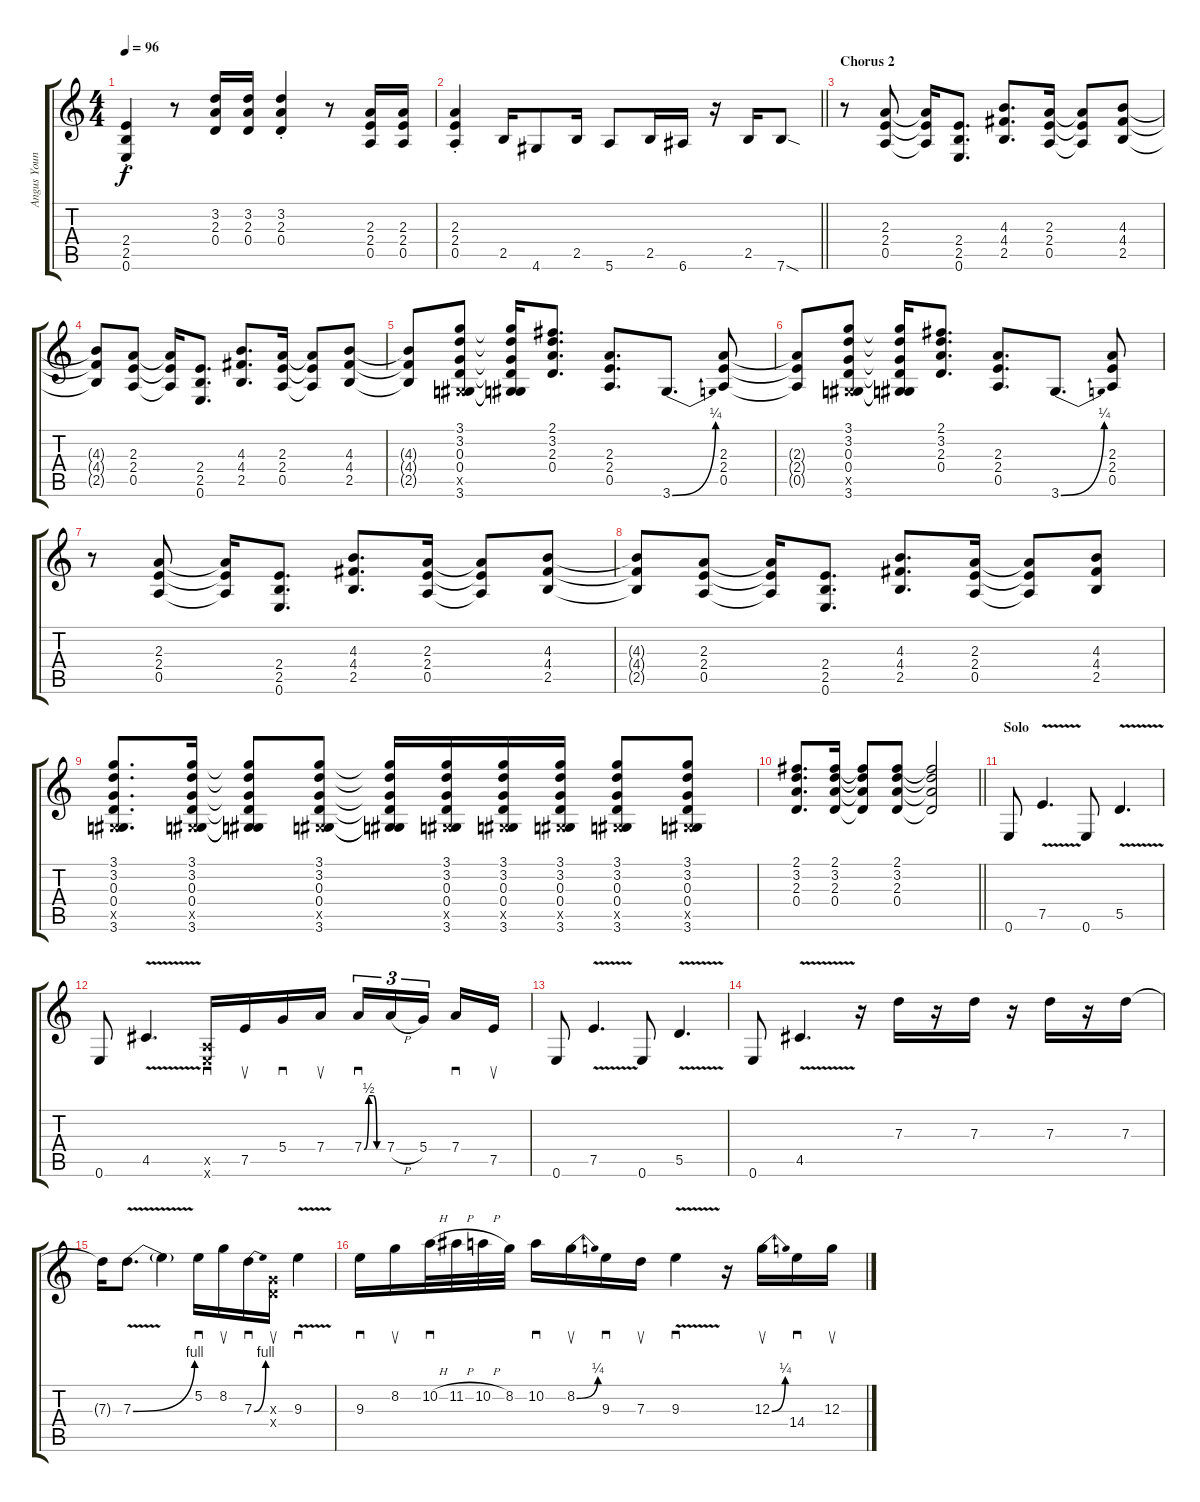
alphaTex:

\track ("Angus Young" "Angus Youn") {instrument distortionguitar}
\staff {score tabs}
\tuning (E4 B3 G3 D3 A2 E2) {hide}
\ts (4 4)
\tempo 96
\clef g2
\ks c
(2.4{st} 2.5{st} 0.6{st}).4{dy f} r.8 (3.2 2.3 0.4).16 (3.2 2.3 0.4).16 (3.2{st} 2.3{st} 0.4{st}).4 r.8 (2.3 2.4 0.5).16 (2.3 2.4 0.5).16 |
\barLineRight lightlight
(2.3{st} 2.4{st} 0.5{st}).4 2.5.16 4.6.8 2.5.16 5.6.8 2.5.16 6.6.16 r.16 2.5.16 7.6{sod}.8 |
\section ("" "Chorus 2")
r.8 (2.3 2.4 0.5).8 (2.3{t} 2.4{t} 0.5{t}).16 (2.4 2.5 0.6).8{d} (4.3 4.4 2.5).8{d} (2.3 2.4 0.5).16 (2.3{t} 2.4{t} 0.5{t}).8 (4.3 4.4 2.5).8 |
(4.3{t} 4.4{t} 2.5{t}).8 (2.3 2.4 0.5).8 (2.3{t} 2.4{t} 0.5{t}).16 (2.4 2.5 0.6).8{d} (4.3 4.4 2.5).8{d} (2.3 2.4 0.5).16 (2.3{t} 2.4{t} 0.5{t}).8 (4.3 4.4 2.5).8 |
(4.3{t} 4.4{t} 2.5{t}).8 (3.1 3.2 0.3 0.4 -1.5{x} 3.6).8 (3.1{t} 3.2{t} 0.3{t} 0.4{t} -1.5{t} 3.6{t}).16 (2.1 3.2 2.3 0.4).8{d} (2.3 2.4 0.5).8{d} 3.6{be (bend 0 0 60 1)}.8{d} (2.3 2.4 0.5).8 |
(2.3{t} 2.4{t} 0.5{t}).8 (3.1 3.2 0.3 0.4 -1.5{x} 3.6).8 (3.1{t} 3.2{t} 0.3{t} 0.4{t} -1.5{t} 3.6{t}).16 (2.1 3.2 2.3 0.4).8{d} (2.3 2.4 0.5).8{d} 3.6{be (bend 0 0 60 1)}.8{d} (2.3 2.4 0.5).8 |
r.8 (2.3 2.4 0.5).8 (2.3{t} 2.4{t} 0.5{t}).16 (2.4 2.5 0.6).8{d} (4.3 4.4 2.5).8{d} (2.3 2.4 0.5).16 (2.3{t} 2.4{t} 0.5{t}).8 (4.3 4.4 2.5).8 |
(4.3{t} 4.4{t} 2.5{t}).8 (2.3 2.4 0.5).8 (2.3{t} 2.4{t} 0.5{t}).16 (2.4 2.5 0.6).8{d} (4.3 4.4 2.5).8{d} (2.3 2.4 0.5).16 (2.3{t} 2.4{t} 0.5{t}).8 (4.3 4.4 2.5).8 |
(3.1 3.2 0.3 0.4 -1.5{x} 3.6).8{d} (3.1 3.2 0.3 0.4 -1.5{x} 3.6).16 (3.1{t} 3.2{t} 0.3{t} 0.4{t} -1.5{t} 3.6{t}).8 (3.1 3.2 0.3 0.4 -1.5{x} 3.6).8 (3.1{t} 3.2{t} 0.3{t} 0.4{t} -1.5{t} 3.6{t}).16 (3.1 3.2 0.3 0.4 -1.5{x} 3.6).16 (3.1 3.2 0.3 0.4 -1.5{x} 3.6).16 (3.1 3.2 0.3 0.4 -1.5{x} 3.6).16 (3.1 3.2 0.3 0.4 -1.5{x} 3.6).8 (3.1 3.2 0.3 0.4 -1.5{x} 3.6).8 |
\barLineRight lightlight
(2.1 3.2 2.3 0.4).8{d} (2.1 3.2 2.3 0.4).16 (2.1{t} 3.2{t} 2.3{t} 0.4{t}).8 (2.1 3.2 2.3 0.4).8 (2.1{t} 3.2{t} 2.3{t} 0.4{t}).2 |
\section ("" "Solo")
0.6.8{volume 16} 7.5{v}.4{d} 0.6.8 5.5{v}.4{d} |
0.6.8 4.5{v}.4{d} (0.5{x} 0.6{x}).16{sd} 7.5.16{su} 5.4.16{sd} 7.4.16{su} 7.4{be (custom 0 0 15 2 30 2 41 0 60 0)}.16{sd tu (3 2)} 7.4{h}.16{tu (3 2)} 5.4.16{tu (3 2) beam splitsecondary} 7.4.16{sd} 7.5.16{su} |
0.6.8 7.5{v}.4{d} 0.6.8 5.5{v}.4{d} |
0.6.8 4.5{v}.4{d} r.16 7.3.16 r.16 7.3.16 r.16 7.3.16 r.16 7.3.16 |
7.3{t}.16 7.3{be (bend 0 0 60 4) v}.8{d} 7.3{t}.4 5.2.16{sd} 8.2.16{su} 7.3{be (bend 0 0 60 4)}.16{sd} (0.3{x} 0.4{x}).16{su} 9.3{v}.4{sd} |
9.3.16{sd} 8.2.16{su} 10.2{h}.32{sd} 11.2{h}.32 10.2{h}.32 8.2.32 10.2.16{sd} 8.2{be (bend 0 0 60 1)}.16{su} 9.3.16{sd} 7.3.16{su} 9.3{v}.4{sd} r.16 12.3{be (bend 0 0 60 1)}.16{su} 14.4.16{sd} 12.3.16{su}
